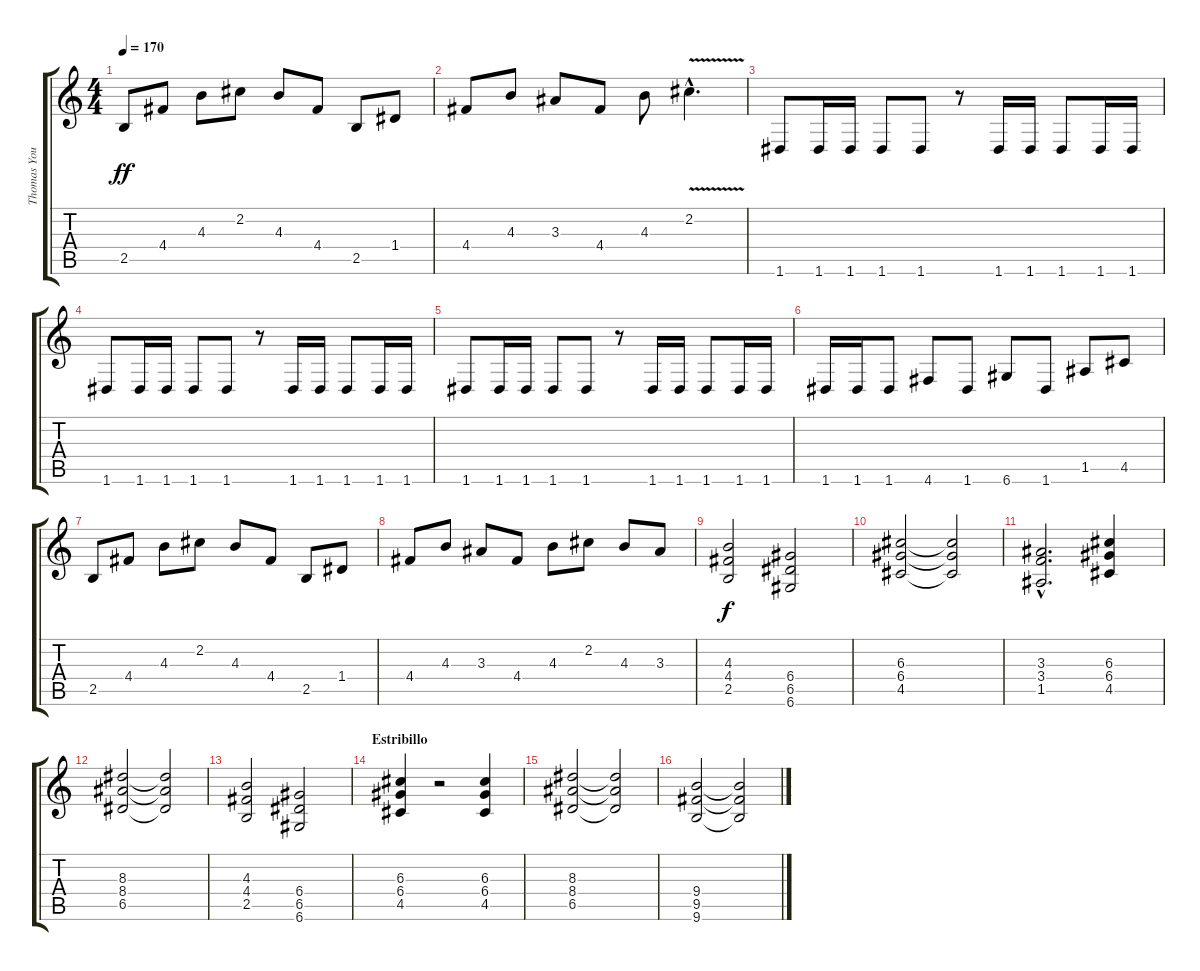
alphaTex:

\track ("Thomas Youngblood" "Thomas You") {instrument distortionguitar}
\staff {score tabs}
\tuning (E4 B3 G3 D3 A2 D2) {hide}
\ts (4 4)
\tempo 170
\clef g2
\ks c
2.5.8{dy ff} 4.4.8 4.3.8 2.2.8 4.3.8 4.4.8 2.5.8 1.4.8 |
4.4.8 4.3.8 3.3.8 4.4.8 4.3.8 2.2{v hac}.4{d} |
1.6.8 1.6.16 1.6.16 1.6.8 1.6.8 r.8 1.6.16 1.6.16 1.6.8 1.6.16 1.6.16 |
1.6.8 1.6.16 1.6.16 1.6.8 1.6.8 r.8 1.6.16 1.6.16 1.6.8 1.6.16 1.6.16 |
1.6.8 1.6.16 1.6.16 1.6.8 1.6.8 r.8 1.6.16 1.6.16 1.6.8 1.6.16 1.6.16 |
1.6.16 1.6.16 1.6.8 4.6.8 1.6.8 6.6.8 1.6.8 1.5.8 4.5.8 |
2.5.8 4.4.8 4.3.8 2.2.8 4.3.8 4.4.8 2.5.8 1.4.8 |
4.4.8 4.3.8 3.3.8 4.4.8 4.3.8 2.2.8 4.3.8 3.3.8 |
(4.3 4.4 2.5).2{dy f} (6.4 6.5 6.6).2 |
(6.3 6.4 4.5).2 (6.3{t} 6.4{t} 4.5{t}).2 |
(3.3{hac} 3.4{hac} 1.5{hac}).2{d} (6.3 6.4 4.5).4 |
(8.3 8.4 6.5).2 (8.3{t} 8.4{t} 6.5{t}).2 |
(4.3 4.4 2.5).2 (6.4 6.5 6.6).2 |
\section ("" "Estribillo")
(6.3 6.4 4.5).4 r.2 (6.3 6.4 4.5).4 |
(8.3 8.4 6.5).2 (8.3{t} 8.4{t} 6.5{t}).2 |
(9.4 9.5 9.6).2 (9.4{t} 9.5{t} 9.6{t}).2
